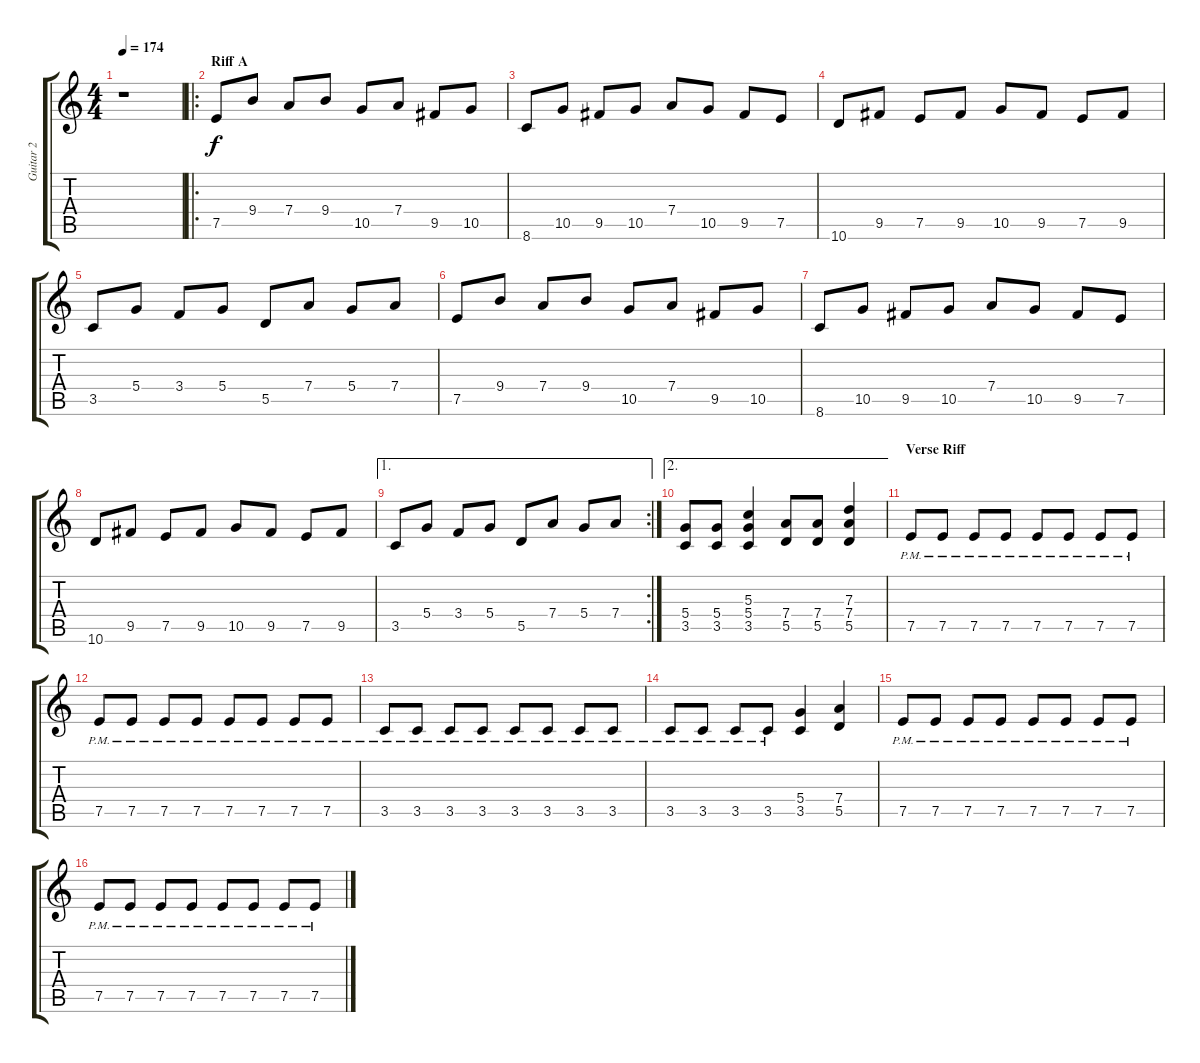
\track ("Guitar 2" "Guitar 2") {instrument overdrivenguitar}
\staff {score tabs}
\tuning (E4 B3 G3 D3 A2 E2) {hide}
\ts (4 4)
\tempo 174
\clef g2
\ks c
r.1{dy f} |
\ro
\section ("" "Riff A")
7.5.8 9.4.8 7.4.8 9.4.8 10.5.8 7.4.8 9.5.8 10.5.8 |
8.6.8 10.5.8 9.5.8 10.5.8 7.4.8 10.5.8 9.5.8 7.5.8 |
10.6.8 9.5.8 7.5.8 9.5.8 10.5.8 9.5.8 7.5.8 9.5.8 |
3.5.8 5.4.8 3.4.8 5.4.8 5.5.8 7.4.8 5.4.8 7.4.8 |
7.5.8 9.4.8 7.4.8 9.4.8 10.5.8 7.4.8 9.5.8 10.5.8 |
8.6.8 10.5.8 9.5.8 10.5.8 7.4.8 10.5.8 9.5.8 7.5.8 |
10.6.8 9.5.8 7.5.8 9.5.8 10.5.8 9.5.8 7.5.8 9.5.8 |
\ae 1
\rc 2
3.5.8 5.4.8 3.4.8 5.4.8 5.5.8 7.4.8 5.4.8 7.4.8 |
\ae 2
(5.4 3.5).8 (5.4 3.5).8 (5.3 5.4 3.5).4 (7.4 5.5).8 (7.4 5.5).8 (7.3 7.4 5.5).4 |
\section ("" "Verse Riff")
7.5{pm}.8 7.5{pm}.8 7.5{pm}.8 7.5{pm}.8 7.5{pm}.8 7.5{pm}.8 7.5{pm}.8 7.5{pm}.8 |
7.5{pm}.8 7.5{pm}.8 7.5{pm}.8 7.5{pm}.8 7.5{pm}.8 7.5{pm}.8 7.5{pm}.8 7.5{pm}.8 |
3.5{pm}.8 3.5{pm}.8 3.5{pm}.8 3.5{pm}.8 3.5{pm}.8 3.5{pm}.8 3.5{pm}.8 3.5{pm}.8 |
3.5{pm}.8 3.5{pm}.8 3.5{pm}.8 3.5{pm}.8 (5.4 3.5).4 (7.4 5.5).4 |
7.5{pm}.8 7.5{pm}.8 7.5{pm}.8 7.5{pm}.8 7.5{pm}.8 7.5{pm}.8 7.5{pm}.8 7.5{pm}.8 |
7.5{pm}.8 7.5{pm}.8 7.5{pm}.8 7.5{pm}.8 7.5{pm}.8 7.5{pm}.8 7.5{pm}.8 7.5{pm}.8
